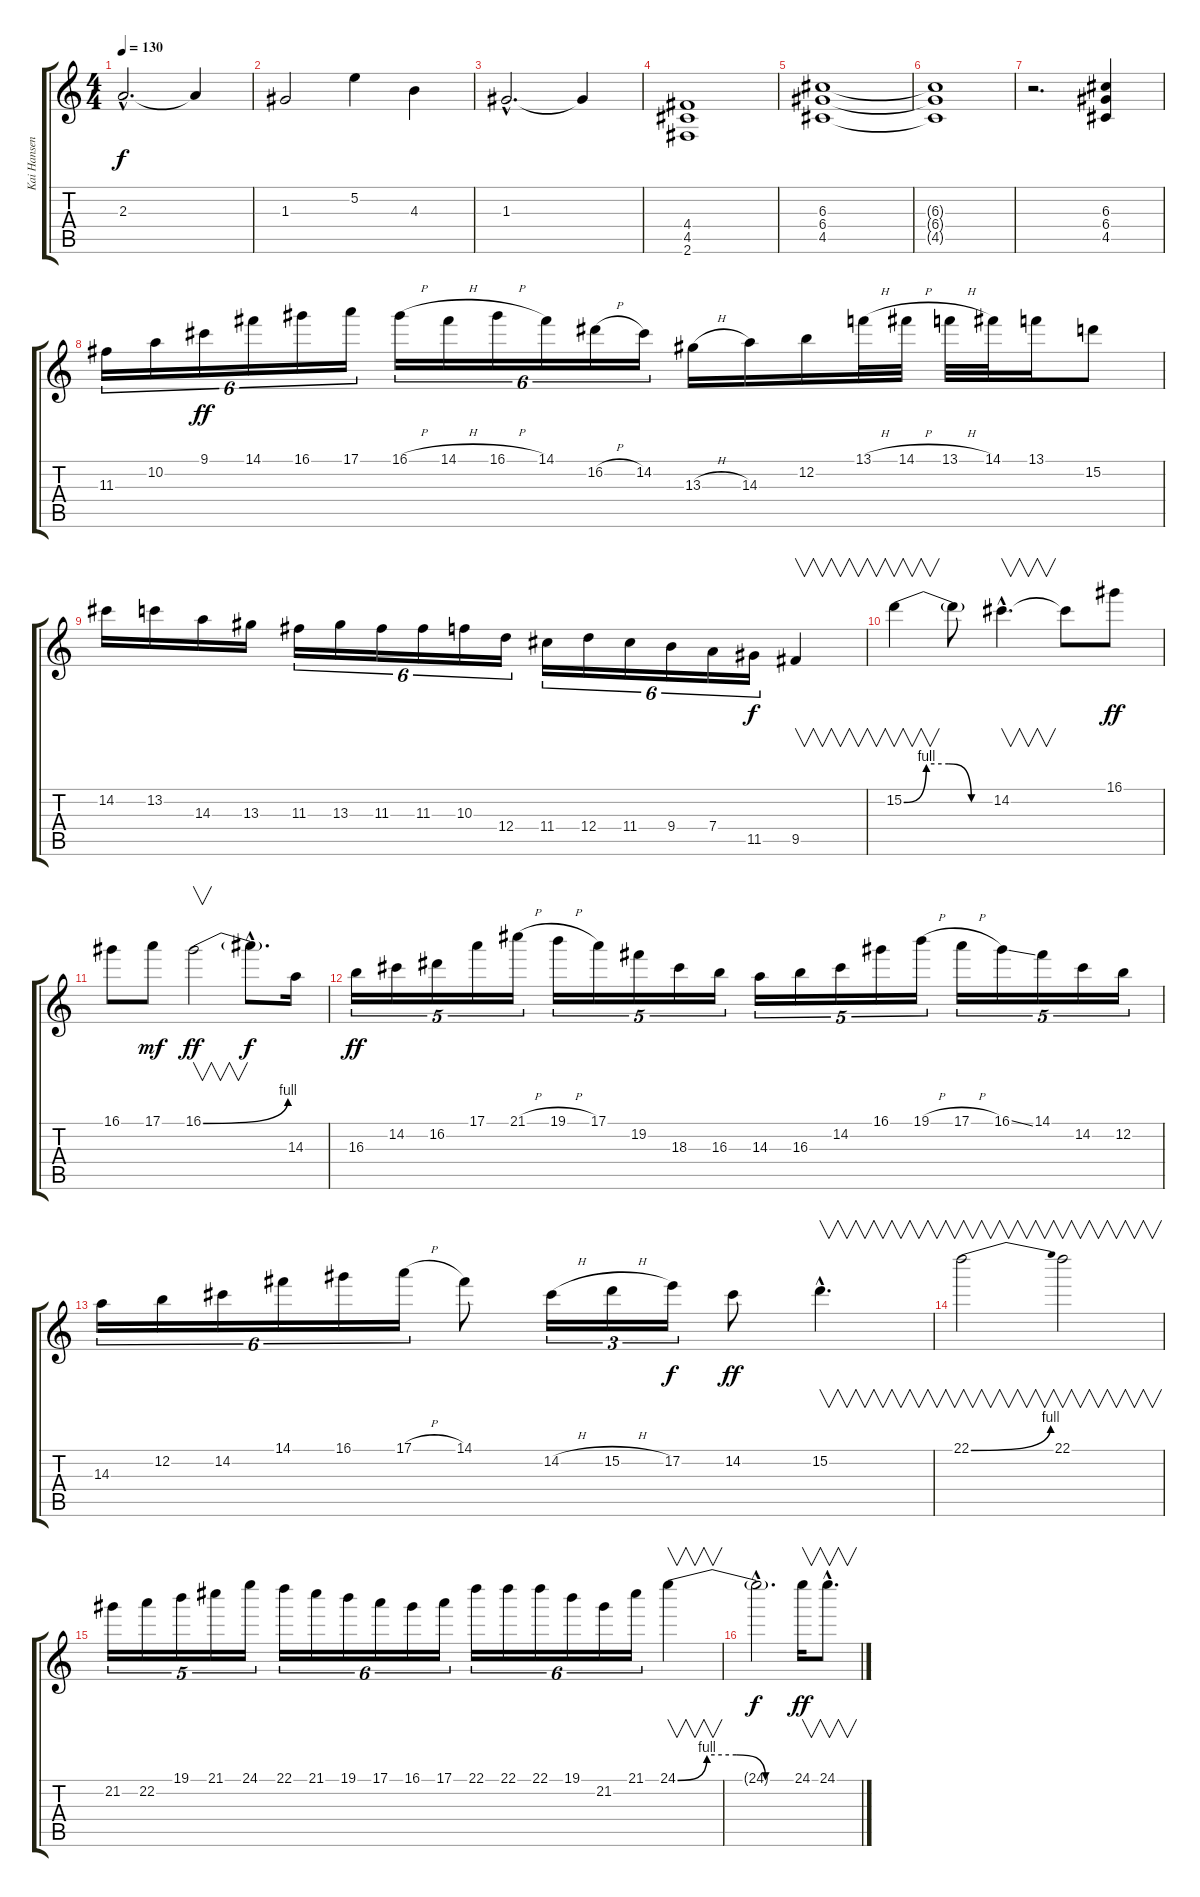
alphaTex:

\track ("Kai Hansen" "Kai Hansen") {instrument distortionguitar}
\staff {score tabs}
\tuning (E4 B3 G3 D3 A2 E2) {hide}
\ts (4 4)
\tempo 130
\clef g2
\ks c
2.3{hac}.2{d dy f} 2.3{t}.4 |
1.3.2 5.2.4 4.3.4 |
1.3{hac}.2{d} 1.3{t}.4 |
(4.4 4.5 2.6).1 |
(6.3 6.4 4.5).1 |
(6.3{t} 6.4{t} 4.5{t}).1 |
r.2{d} (6.3 6.4 4.5).4 |
11.3.16{tu (6 4) volume 16} 10.2.16{tu (6 4)} 9.1.16{tu (6 4) dy ff} 14.1.16{tu (6 4)} 16.1.16{tu (6 4)} 17.1.16{tu (6 4)} 16.1{h}.16{tu (6 4)} 14.1{h}.16{tu (6 4)} 16.1{h}.16{tu (6 4)} 14.1.16{tu (6 4)} 16.2{h}.16{tu (6 4)} 14.2.16{tu (6 4)} 13.3{h}.16 14.3.16 12.2.16 13.1{h}.32 14.1{h}.32 13.1{h}.32 14.1.32 13.1.16 15.2.8 |
14.2.16 13.2.16 14.3.16 13.3.16 11.3.16{tu (6 4)} 13.3.16{tu (6 4)} 11.3.16{tu (6 4)} 11.3.16{tu (6 4)} 10.3.16{tu (6 4)} 12.4.16{tu (6 4)} 11.4.16{tu (6 4)} 12.4.16{tu (6 4)} 11.4.16{tu (6 4)} 9.4.16{tu (6 4)} 7.4.16{tu (6 4)} 11.5.16{tu (6 4) dy f} 9.5.4{v} |
15.2{be (custom 0 0 15 4 30 4 45 0 60 0)}.4{v} 15.2{t}.8 14.2{hac}.4{v d} 14.2{t}.8 16.1.8{dy ff} |
16.1.8 17.1.8{dy mf} 16.1{be (bend 0 0 60 4)}.2{v dy ff} 16.1{hac t}.8{d dy f} 14.3.16 |
16.3.16{tu (5 4) dy ff} 14.2.16{tu (5 4)} 16.2.16{tu (5 4)} 17.1.16{tu (5 4)} 21.1{h}.16{tu (5 4)} 19.1{h}.16{tu (5 4)} 17.1.16{tu (5 4)} 19.2.16{tu (5 4)} 18.3.16{tu (5 4)} 16.3.16{tu (5 4)} 14.3.16{tu (5 4)} 16.3.16{tu (5 4)} 14.2.16{tu (5 4)} 16.1.16{tu (5 4)} 19.1{h}.16{tu (5 4)} 17.1{h}.16{tu (5 4)} 16.1{ss}.16{tu (5 4)} 14.1.16{tu (5 4)} 14.2.16{tu (5 4)} 12.2.16{tu (5 4)} |
14.3.16{tu (6 4)} 12.2.16{tu (6 4)} 14.2.16{tu (6 4)} 14.1.16{tu (6 4)} 16.1.16{tu (6 4)} 17.1{h}.16{tu (6 4)} 14.1.8 14.2{h}.16{tu (3 2)} 15.2{h}.16{tu (3 2)} 17.2.16{tu (3 2) dy f} 14.2.8{dy ff} 15.2{hac}.4{v d} |
22.1{be (bend 0 0 60 4)}.2{v} 22.1.2{v} |
21.2.16{tu (5 4)} 22.2.16{tu (5 4)} 19.1.16{tu (5 4)} 21.1.16{tu (5 4)} 24.1.16{tu (5 4)} 22.1.16{tu (6 4)} 21.1.16{tu (6 4)} 19.1.16{tu (6 4)} 17.1.16{tu (6 4)} 16.1.16{tu (6 4)} 17.1.16{tu (6 4)} 22.1.16{tu (6 4)} 22.1.16{tu (6 4)} 22.1.16{tu (6 4)} 19.1.16{tu (6 4)} 21.2.16{tu (6 4)} 21.1.16{tu (6 4)} 24.1{be (custom 0 0 15 4 30 4 45 0 60 0)}.4{v} |
24.1{hac t}.2{d dy f} 24.1.16{v dy ff} 24.1{hac}.8{v d}
